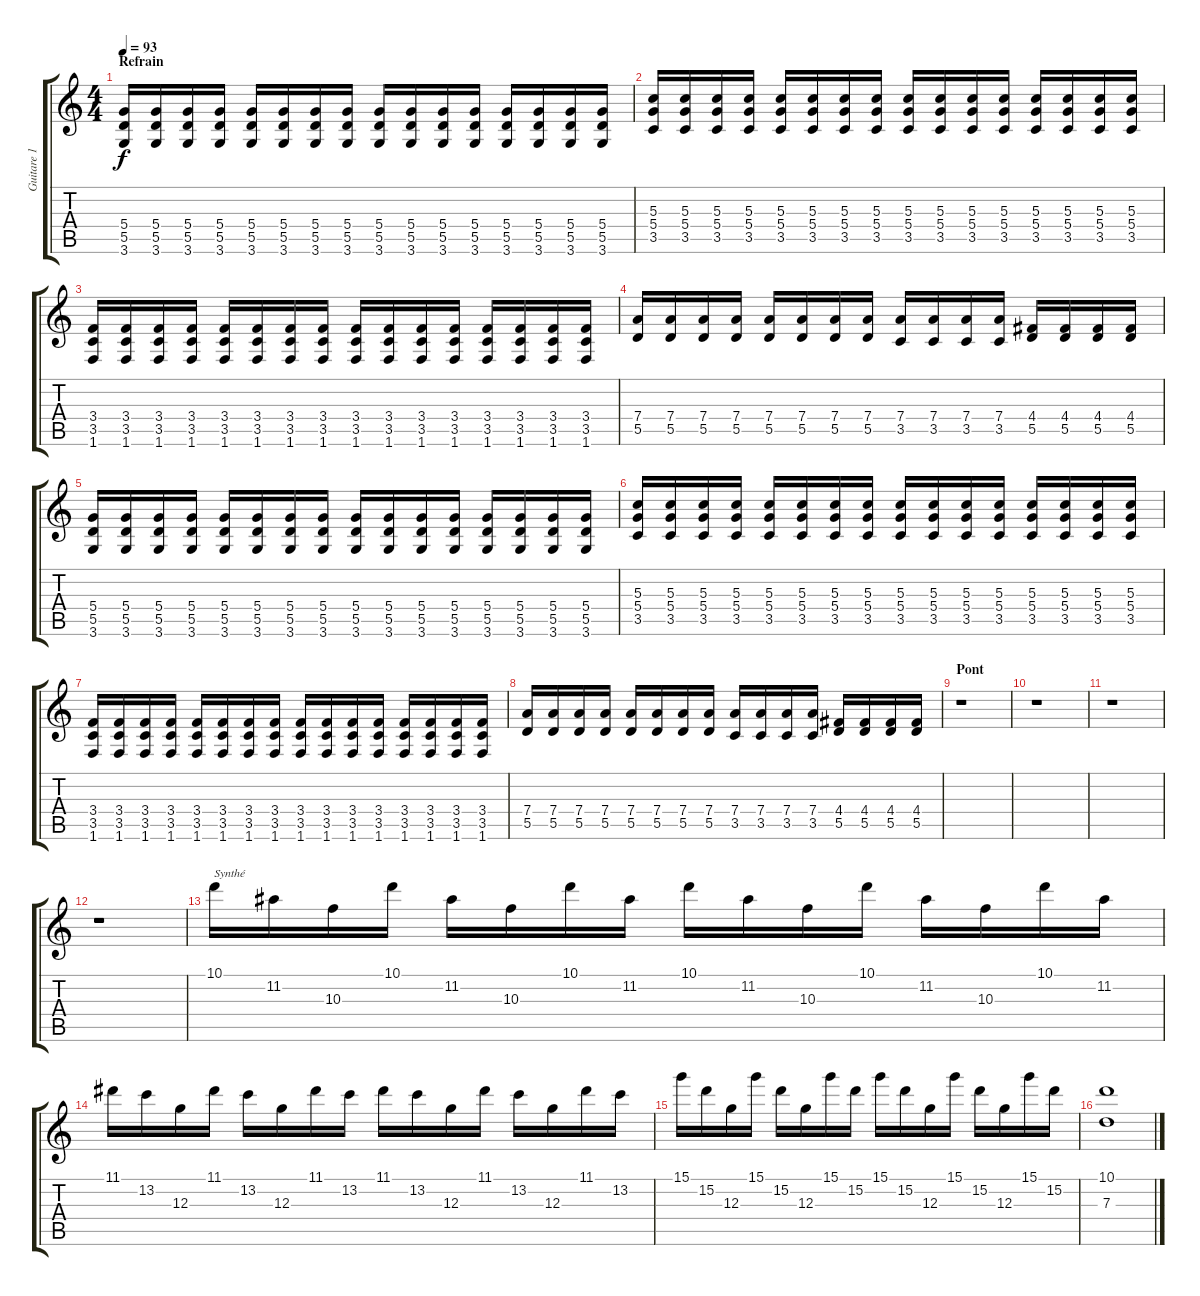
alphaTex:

\track ("Guitare 1" "Guitare 1") {instrument electricguitarjazz}
\staff {score tabs}
\tuning (E4 B3 G3 D3 A2 E2) {hide}
\ts (4 4)
\section ("" "Refrain")
\tempo 93
\clef g2
\ks c
(5.4 5.5 3.6).16{dy f volume 13 instrument overdrivenguitar} (5.4 5.5 3.6).16 (5.4 5.5 3.6).16 (5.4 5.5 3.6).16 (5.4 5.5 3.6).16 (5.4 5.5 3.6).16 (5.4 5.5 3.6).16 (5.4 5.5 3.6).16 (5.4 5.5 3.6).16 (5.4 5.5 3.6).16 (5.4 5.5 3.6).16 (5.4 5.5 3.6).16 (5.4 5.5 3.6).16 (5.4 5.5 3.6).16 (5.4 5.5 3.6).16 (5.4 5.5 3.6).16 |
(5.3 5.4 3.5).16 (5.3 5.4 3.5).16 (5.3 5.4 3.5).16 (5.3 5.4 3.5).16 (5.3 5.4 3.5).16 (5.3 5.4 3.5).16 (5.3 5.4 3.5).16 (5.3 5.4 3.5).16 (5.3 5.4 3.5).16 (5.3 5.4 3.5).16 (5.3 5.4 3.5).16 (5.3 5.4 3.5).16 (5.3 5.4 3.5).16 (5.3 5.4 3.5).16 (5.3 5.4 3.5).16 (5.3 5.4 3.5).16 |
(3.4 3.5 1.6).16 (3.4 3.5 1.6).16 (3.4 3.5 1.6).16 (3.4 3.5 1.6).16 (3.4 3.5 1.6).16 (3.4 3.5 1.6).16 (3.4 3.5 1.6).16 (3.4 3.5 1.6).16 (3.4 3.5 1.6).16 (3.4 3.5 1.6).16 (3.4 3.5 1.6).16 (3.4 3.5 1.6).16 (3.4 3.5 1.6).16 (3.4 3.5 1.6).16 (3.4 3.5 1.6).16 (3.4 3.5 1.6).16 |
(7.4 5.5).16 (7.4 5.5).16 (7.4 5.5).16 (7.4 5.5).16 (7.4 5.5).16 (7.4 5.5).16 (7.4 5.5).16 (7.4 5.5).16 (7.4 3.5).16 (7.4 3.5).16 (7.4 3.5).16 (7.4 3.5).16 (4.4 5.5).16 (4.4 5.5).16 (4.4 5.5).16 (4.4 5.5).16 |
(5.4 5.5 3.6).16 (5.4 5.5 3.6).16 (5.4 5.5 3.6).16 (5.4 5.5 3.6).16 (5.4 5.5 3.6).16 (5.4 5.5 3.6).16 (5.4 5.5 3.6).16 (5.4 5.5 3.6).16 (5.4 5.5 3.6).16 (5.4 5.5 3.6).16 (5.4 5.5 3.6).16 (5.4 5.5 3.6).16 (5.4 5.5 3.6).16 (5.4 5.5 3.6).16 (5.4 5.5 3.6).16 (5.4 5.5 3.6).16 |
(5.3 5.4 3.5).16 (5.3 5.4 3.5).16 (5.3 5.4 3.5).16 (5.3 5.4 3.5).16 (5.3 5.4 3.5).16 (5.3 5.4 3.5).16 (5.3 5.4 3.5).16 (5.3 5.4 3.5).16 (5.3 5.4 3.5).16 (5.3 5.4 3.5).16 (5.3 5.4 3.5).16 (5.3 5.4 3.5).16 (5.3 5.4 3.5).16 (5.3 5.4 3.5).16 (5.3 5.4 3.5).16 (5.3 5.4 3.5).16 |
(3.4 3.5 1.6).16 (3.4 3.5 1.6).16 (3.4 3.5 1.6).16 (3.4 3.5 1.6).16 (3.4 3.5 1.6).16 (3.4 3.5 1.6).16 (3.4 3.5 1.6).16 (3.4 3.5 1.6).16 (3.4 3.5 1.6).16 (3.4 3.5 1.6).16 (3.4 3.5 1.6).16 (3.4 3.5 1.6).16 (3.4 3.5 1.6).16 (3.4 3.5 1.6).16 (3.4 3.5 1.6).16 (3.4 3.5 1.6).16 |
(7.4 5.5).16 (7.4 5.5).16 (7.4 5.5).16 (7.4 5.5).16 (7.4 5.5).16 (7.4 5.5).16 (7.4 5.5).16 (7.4 5.5).16 (7.4 3.5).16 (7.4 3.5).16 (7.4 3.5).16 (7.4 3.5).16 (4.4 5.5).16 (4.4 5.5).16 (4.4 5.5).16 (4.4 5.5).16 |
\section ("" "Pont")
r.1 |
r.1 |
r.1 |
r.1 |
10.1.16{txt "Synthé" volume 11 instrument lead1square} 11.2.16 10.3.16 10.1.16 11.2.16 10.3.16 10.1.16 11.2.16 10.1.16 11.2.16 10.3.16 10.1.16 11.2.16 10.3.16 10.1.16 11.2.16 |
11.1.16 13.2.16 12.3.16 11.1.16 13.2.16 12.3.16 11.1.16 13.2.16 11.1.16 13.2.16 12.3.16 11.1.16 13.2.16 12.3.16 11.1.16 13.2.16 |
15.1.16 15.2.16 12.3.16 15.1.16 15.2.16 12.3.16 15.1.16 15.2.16 15.1.16 15.2.16 12.3.16 15.1.16 15.2.16 12.3.16 15.1.16 15.2.16 |
(10.1 7.3).1
